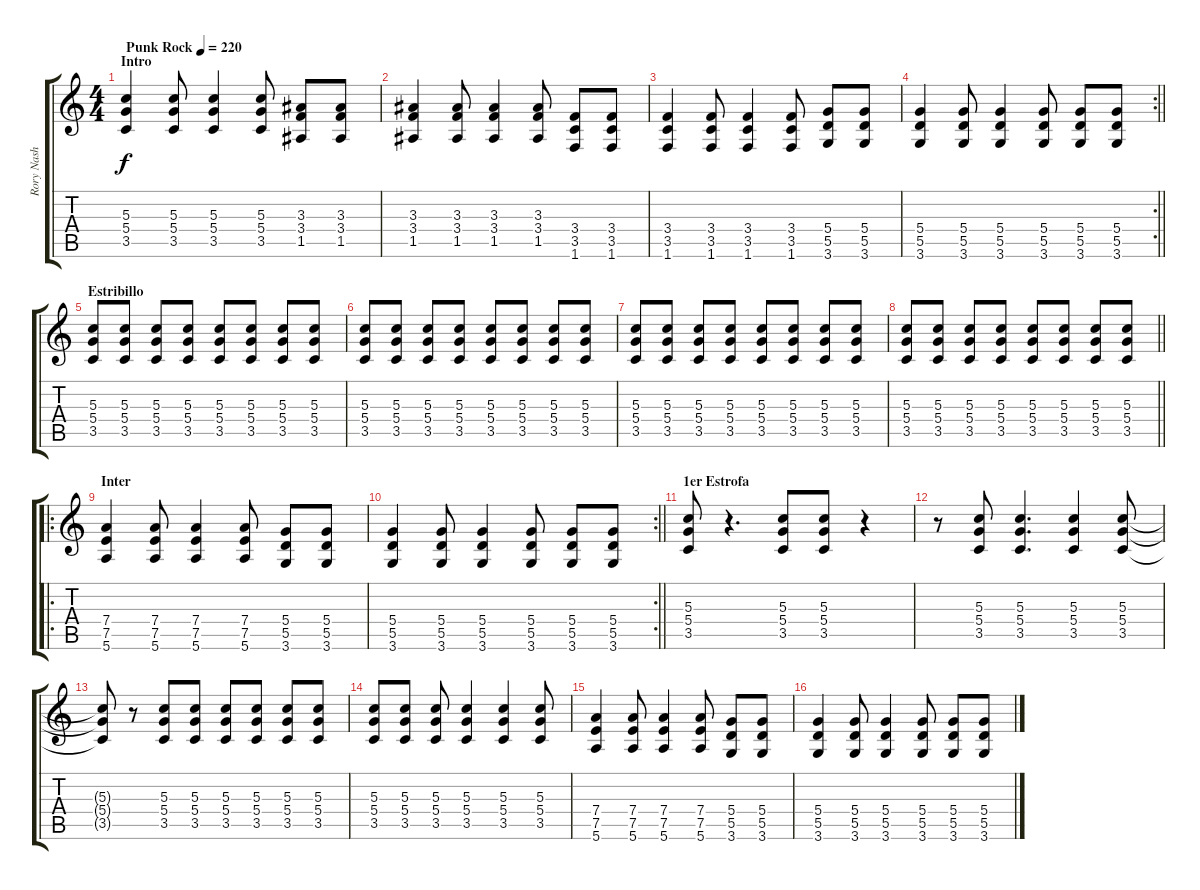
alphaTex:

\track ("Rory Nash" "Rory Nash") {instrument distortionguitar}
\staff {score tabs}
\tuning (E4 B3 G3 D3 A2 E2) {hide}
\ts (4 4)
\section ("" "Intro")
\tempo (220 "Punk Rock")
\clef g2
\ks c
(5.3 5.4 3.5).4{dy f instrument distortionguitar} (5.3 5.4 3.5).8 (5.3 5.4 3.5).4 (5.3 5.4 3.5).8 (3.3 3.4 1.5).8 (3.3 3.4 1.5).8 |
(3.3 3.4 1.5).4 (3.3 3.4 1.5).8 (3.3 3.4 1.5).4 (3.3 3.4 1.5).8 (3.4 3.5 1.6).8 (3.4 3.5 1.6).8 |
(3.4 3.5 1.6).4 (3.4 3.5 1.6).8 (3.4 3.5 1.6).4 (3.4 3.5 1.6).8 (5.4 5.5 3.6).8 (5.4 5.5 3.6).8 |
\rc 2
\barLineRight lightlight
(5.4 5.5 3.6).4 (5.4 5.5 3.6).8 (5.4 5.5 3.6).4 (5.4 5.5 3.6).8 (5.4 5.5 3.6).8 (5.4 5.5 3.6).8 |
\section ("" "Estribillo")
(5.3 5.4 3.5).8 (5.3 5.4 3.5).8 (5.3 5.4 3.5).8 (5.3 5.4 3.5).8 (5.3 5.4 3.5).8 (5.3 5.4 3.5).8 (5.3 5.4 3.5).8 (5.3 5.4 3.5).8 |
(5.3 5.4 3.5).8 (5.3 5.4 3.5).8 (5.3 5.4 3.5).8 (5.3 5.4 3.5).8 (5.3 5.4 3.5).8 (5.3 5.4 3.5).8 (5.3 5.4 3.5).8 (5.3 5.4 3.5).8 |
(5.3 5.4 3.5).8 (5.3 5.4 3.5).8 (5.3 5.4 3.5).8 (5.3 5.4 3.5).8 (5.3 5.4 3.5).8 (5.3 5.4 3.5).8 (5.3 5.4 3.5).8 (5.3 5.4 3.5).8 |
\barLineRight lightlight
(5.3 5.4 3.5).8 (5.3 5.4 3.5).8 (5.3 5.4 3.5).8 (5.3 5.4 3.5).8 (5.3 5.4 3.5).8 (5.3 5.4 3.5).8 (5.3 5.4 3.5).8 (5.3 5.4 3.5).8 |
\ro
\section ("" "Inter")
(7.4 7.5 5.6).4 (7.4 7.5 5.6).8 (7.4 7.5 5.6).4 (7.4 7.5 5.6).8 (5.4 5.5 3.6).8 (5.4 5.5 3.6).8 |
\rc 2
\barLineRight lightlight
(5.4 5.5 3.6).4 (5.4 5.5 3.6).8 (5.4 5.5 3.6).4 (5.4 5.5 3.6).8 (5.4 5.5 3.6).8 (5.4 5.5 3.6).8 |
\section ("" "1er Estrofa")
(5.3 5.4 3.5).8 r.4{d} (5.3 5.4 3.5).8 (5.3 5.4 3.5).8 r.4 |
r.8 (5.3 5.4 3.5).8 (5.3 5.4 3.5).4{d} (5.3 5.4 3.5).4 (5.3 5.4 3.5).8 |
(5.3{t} 5.4{t} 3.5{t}).8 r.8 (5.3 5.4 3.5).8 (5.3 5.4 3.5).8 (5.3 5.4 3.5).8 (5.3 5.4 3.5).8 (5.3 5.4 3.5).8 (5.3 5.4 3.5).8 |
(5.3 5.4 3.5).8 (5.3 5.4 3.5).8 (5.3 5.4 3.5).8 (5.3 5.4 3.5).4 (5.3 5.4 3.5).4 (5.3 5.4 3.5).8 |
(7.4 7.5 5.6).4 (7.4 7.5 5.6).8 (7.4 7.5 5.6).4 (7.4 7.5 5.6).8 (5.4 5.5 3.6).8 (5.4 5.5 3.6).8 |
(5.4 5.5 3.6).4 (5.4 5.5 3.6).8 (5.4 5.5 3.6).4 (5.4 5.5 3.6).8 (5.4 5.5 3.6).8 (5.4 5.5 3.6).8
